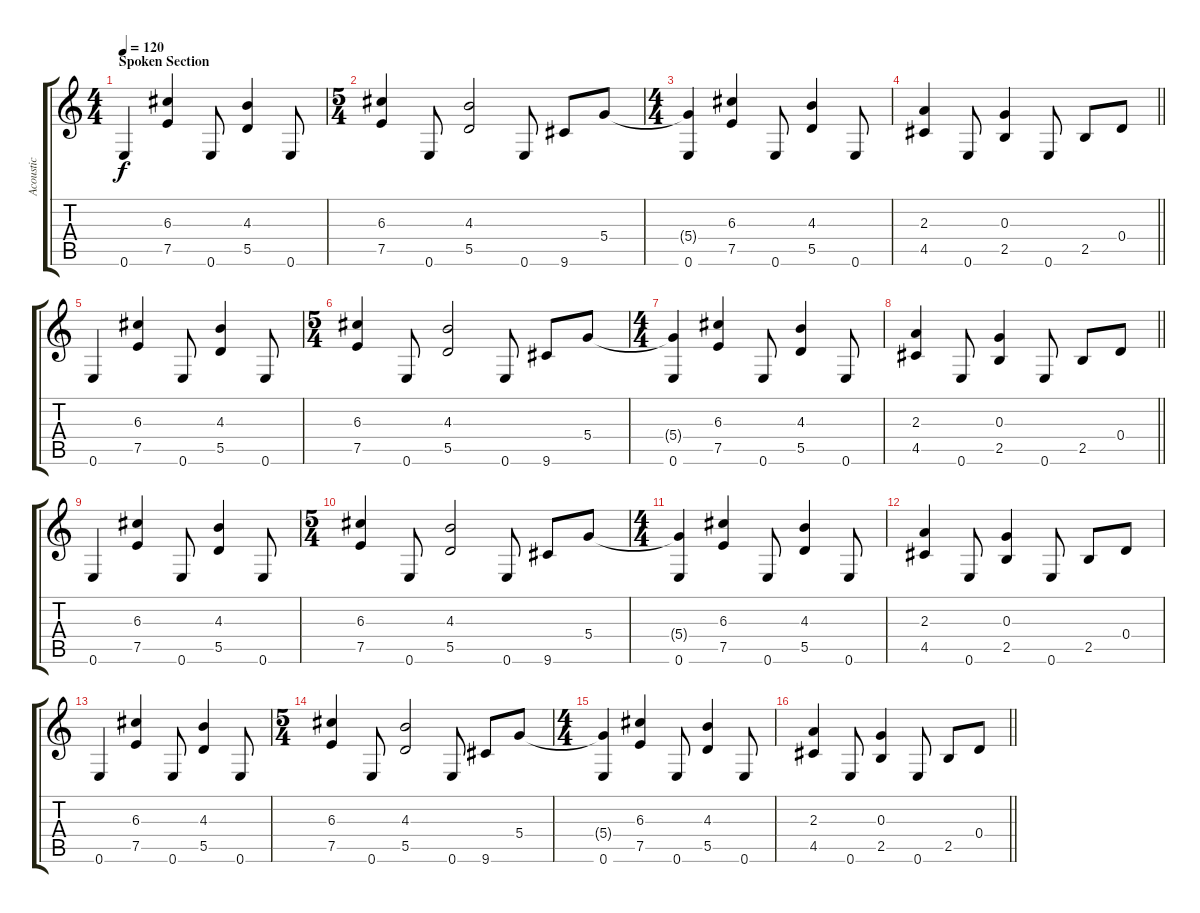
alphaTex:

\track ("Acoustic" "Acoustic") {instrument acousticguitarsteel}
\staff {score tabs}
\tuning (E4 B3 G3 D3 A2 E2) {hide}
\ts (4 4)
\section ("" "Spoken Section")
\tempo 120
\clef g2
\ks c
0.6.4{dy f} (6.3 7.5).4 0.6.8 (4.3 5.5).4 0.6.8 |
\ts (5 4)
(6.3 7.5).4 0.6.8 (4.3 5.5).2 0.6.8 9.6.8 5.4.8 |
\ts (4 4)
(5.4{t} 0.6).4 (6.3 7.5).4 0.6.8 (4.3 5.5).4 0.6.8 |
\barLineRight lightlight
(2.3 4.5).4 0.6.8 (0.3 2.5).4 0.6.8 2.5.8 0.4.8 |
0.6.4 (6.3 7.5).4 0.6.8 (4.3 5.5).4 0.6.8 |
\ts (5 4)
(6.3 7.5).4 0.6.8 (4.3 5.5).2 0.6.8 9.6.8 5.4.8 |
\ts (4 4)
(5.4{t} 0.6).4 (6.3 7.5).4 0.6.8 (4.3 5.5).4 0.6.8 |
\barLineRight lightlight
(2.3 4.5).4 0.6.8 (0.3 2.5).4 0.6.8 2.5.8 0.4.8 |
0.6.4 (6.3 7.5).4 0.6.8 (4.3 5.5).4 0.6.8 |
\ts (5 4)
(6.3 7.5).4 0.6.8 (4.3 5.5).2 0.6.8 9.6.8 5.4.8 |
\ts (4 4)
(5.4{t} 0.6).4 (6.3 7.5).4 0.6.8 (4.3 5.5).4 0.6.8 |
(2.3 4.5).4 0.6.8 (0.3 2.5).4 0.6.8 2.5.8 0.4.8 |
0.6.4 (6.3 7.5).4 0.6.8 (4.3 5.5).4 0.6.8 |
\ts (5 4)
(6.3 7.5).4 0.6.8 (4.3 5.5).2 0.6.8 9.6.8 5.4.8 |
\ts (4 4)
(5.4{t} 0.6).4 (6.3 7.5).4 0.6.8 (4.3 5.5).4 0.6.8 |
\barLineRight lightlight
(2.3 4.5).4 0.6.8 (0.3 2.5).4 0.6.8 2.5.8 0.4.8
